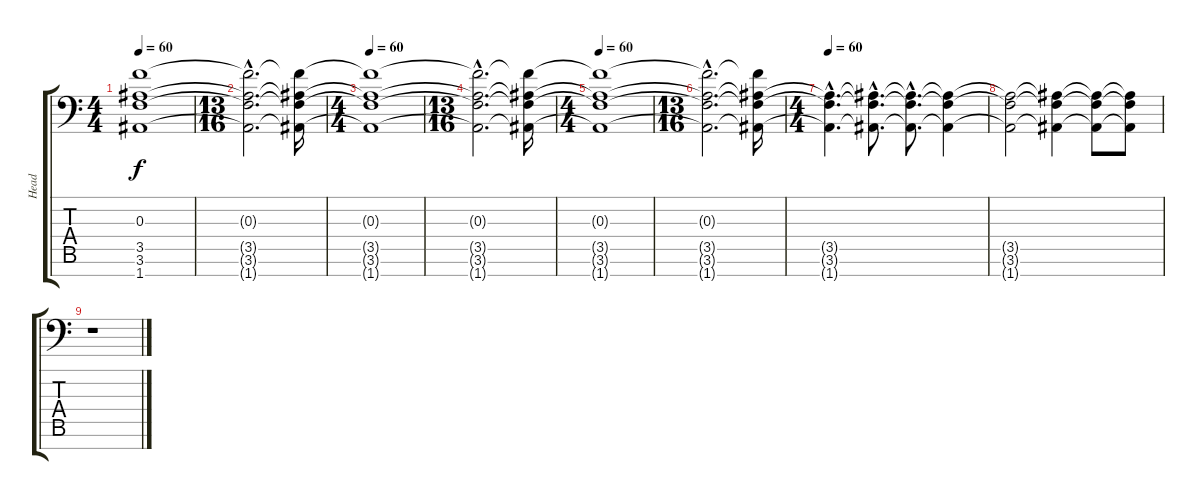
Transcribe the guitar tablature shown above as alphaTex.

\track ("Head" "Head") {instrument distortionguitar}
\staff {score tabs}
\tuning (D4 A3 F3 C3 G2 D2 A1) {hide}
\ts (4 4)
\tempo 60
\clef f4
\ks c
(0.3{t} 3.5{t} 3.6{t} 1.7{t}).1{dy f volume 7} |
\ts (13 16)
(0.3{hac t} 3.5{hac t} 3.6{hac t} 1.7{hac t}).2{d volume 6} (0.3{t} 3.5{t} 3.6{t} 1.7{t}).16 |
\ts (4 4)
\tempo 60
(0.3{t} 3.5{t} 3.6{t} 1.7{t}).1{volume 5} |
\ts (13 16)
(0.3{hac t} 3.5{hac t} 3.6{hac t} 1.7{hac t}).2{d} (0.3{t} 3.5{t} 3.6{t} 1.7{t}).16 |
\ts (4 4)
\tempo 60
(0.3{t} 3.5{t} 3.6{t} 1.7{t}).1{volume 4} |
\ts (13 16)
(0.3{hac t} 3.5{hac t} 3.6{hac t} 1.7{hac t}).2{d} (0.3{t} 3.5{t} 3.6{t} 1.7{t}).16 |
\ts (4 4)
\tempo 60
(3.5{hac t} 3.6{hac t} 1.7{hac t}).4{d} (3.5{hac t} 3.6{hac t} 1.7{hac t}).8{d} (3.5{hac t} 3.6{hac t} 1.7{hac t}).8{d volume 6} (3.5{t} 3.6{t} 1.7{t}).4 |
(3.5{t} 3.6{t} 1.7{t}).2{volume 7} (3.5{t} 3.6{t} 1.7{t}).4{volume 9} (3.5{t} 3.6{t} 1.7{t}).8 (3.5{t} 3.6{t} 1.7{t}).8{volume 14} |
r.1
